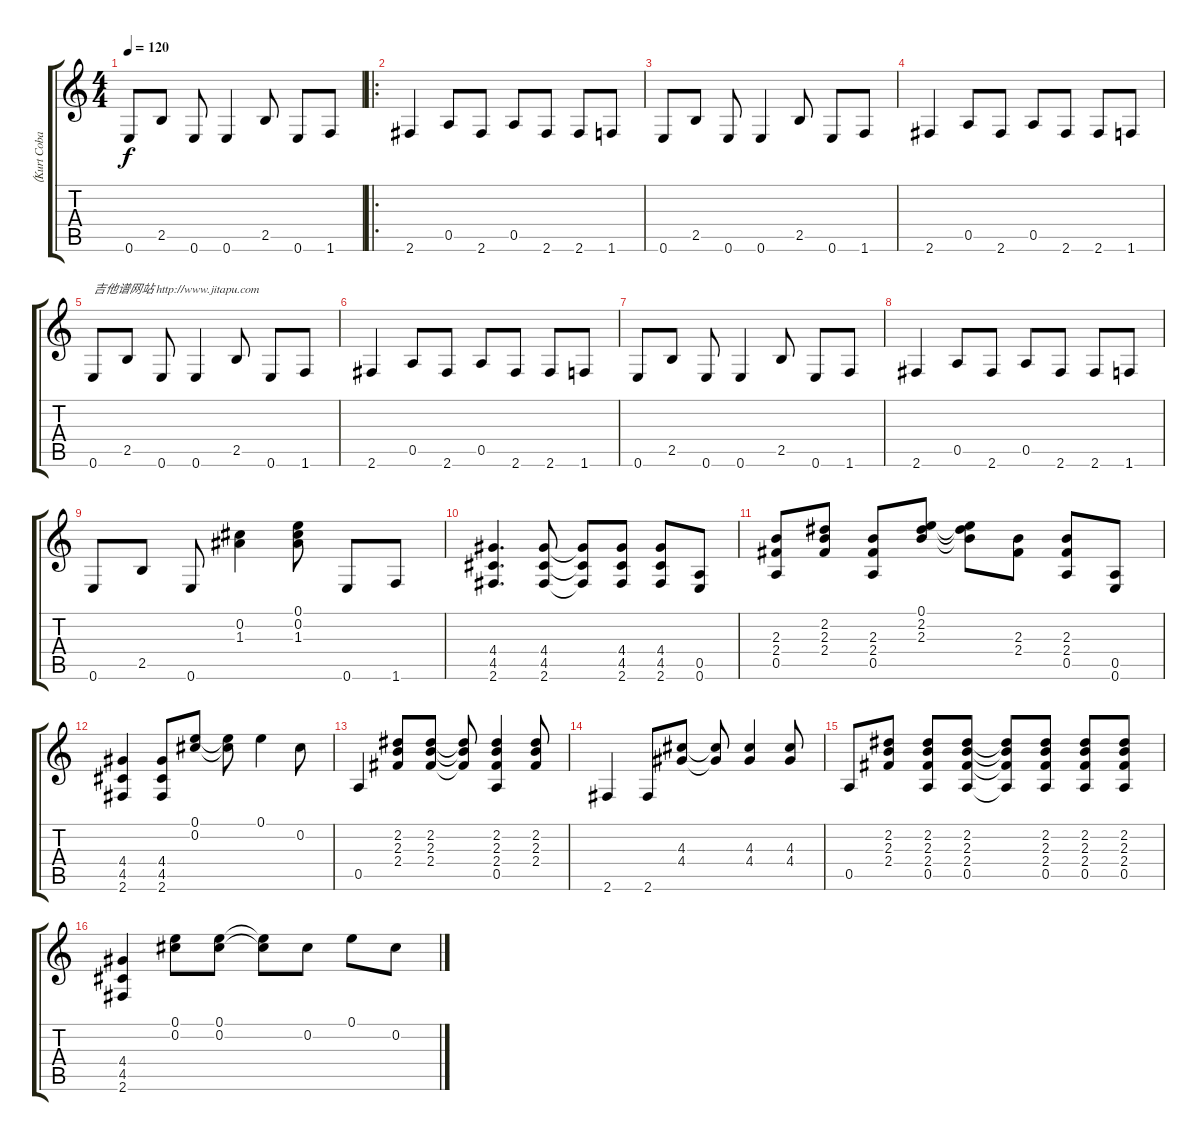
\track ("（Kurt Cobain）吉他" "（Kurt Coba") {instrument distortionguitar}
\staff {score tabs}
\tuning (E4 Db4 A3 E3 A2 E2) {hide}
\ts (4 4)
\tempo 120
\clef g2
\ks c
0.6.8{dy f} 2.5.8 0.6.8 0.6.4 2.5.8 0.6.8 1.6.8 |
\ro
2.6.4 0.5.8 2.6.8 0.5.8 2.6.8 2.6.8 1.6.8 |
0.6.8 2.5.8 0.6.8 0.6.4 2.5.8 0.6.8 1.6.8 |
2.6.4 0.5.8 2.6.8 0.5.8 2.6.8 2.6.8 1.6.8 |
0.6.8{txt "吉他谱网站 http://www.jitapu.com"} 2.5.8 0.6.8 0.6.4 2.5.8 0.6.8 1.6.8 |
2.6.4 0.5.8 2.6.8 0.5.8 2.6.8 2.6.8 1.6.8 |
0.6.8 2.5.8 0.6.8 0.6.4 2.5.8 0.6.8 1.6.8 |
2.6.4 0.5.8 2.6.8 0.5.8 2.6.8 2.6.8 1.6.8 |
0.6.8 2.5.8 0.6.8 (0.2 1.3).4 (0.1 0.2 1.3).8 0.6.8 1.6.8 |
(4.4 4.5 2.6).4{d instrument distortionguitar} (4.4 4.5 2.6).8 (4.4{t} 4.5{t} 2.6{t}).8 (4.4 4.5 2.6).8 (4.4 4.5 2.6).8 (0.5 0.6).8 |
(2.3 2.4 0.5).8 (2.2 2.3 2.4).8 (2.3 2.4 0.5).8 (0.1 2.2 2.3).8 (0.1{t} 2.2{t} 2.3{t}).8 (2.3 2.4).8 (2.3 2.4 0.5).8 (0.5 0.6).8 |
(4.4 4.5 2.6).4 (4.4 4.5 2.6).8 (0.1 0.2).8 (0.1{t} 0.2{t}).8 0.1.4 0.2.8 |
0.5.4 (2.2 2.3 2.4).8 (2.2 2.3 2.4).8 (2.2{t} 2.3{t} 2.4{t}).8 (2.2 2.3 2.4 0.5).4 (2.2 2.3 2.4).8 |
2.6.4 2.6.8 (4.3 4.4).8 (4.3{t} 4.4{t}).8 (4.3 4.4).4 (4.3 4.4).8 |
0.5.8 (2.2 2.3 2.4).8 (2.2 2.3 2.4 0.5).8 (2.2 2.3 2.4 0.5).8 (2.2{t} 2.3{t} 2.4{t} 0.5{t}).8 (2.2 2.3 2.4 0.5).8 (2.2 2.3 2.4 0.5).8 (2.2 2.3 2.4 0.5).8 |
(4.4 4.5 2.6).4 (0.1 0.2).8 (0.1 0.2).8 (0.1{t} 0.2{t}).8 0.2.8 0.1.8 0.2.8
